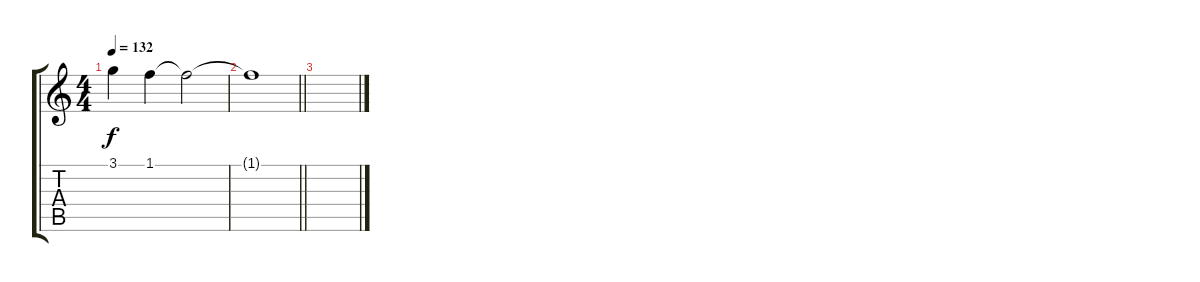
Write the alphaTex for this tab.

\track "" {instrument distortionguitar}
\staff {score tabs}
\tuning (E4 B3 G3 D3 A2 E2) {hide}
\ts (4 4)
\tempo 132
\clef g2
\ks c
3.1.4{dy f} 1.1.4 1.1{t}.2 |
\barLineRight lightlight
1.1{t}.1 |
\section ("" "")
